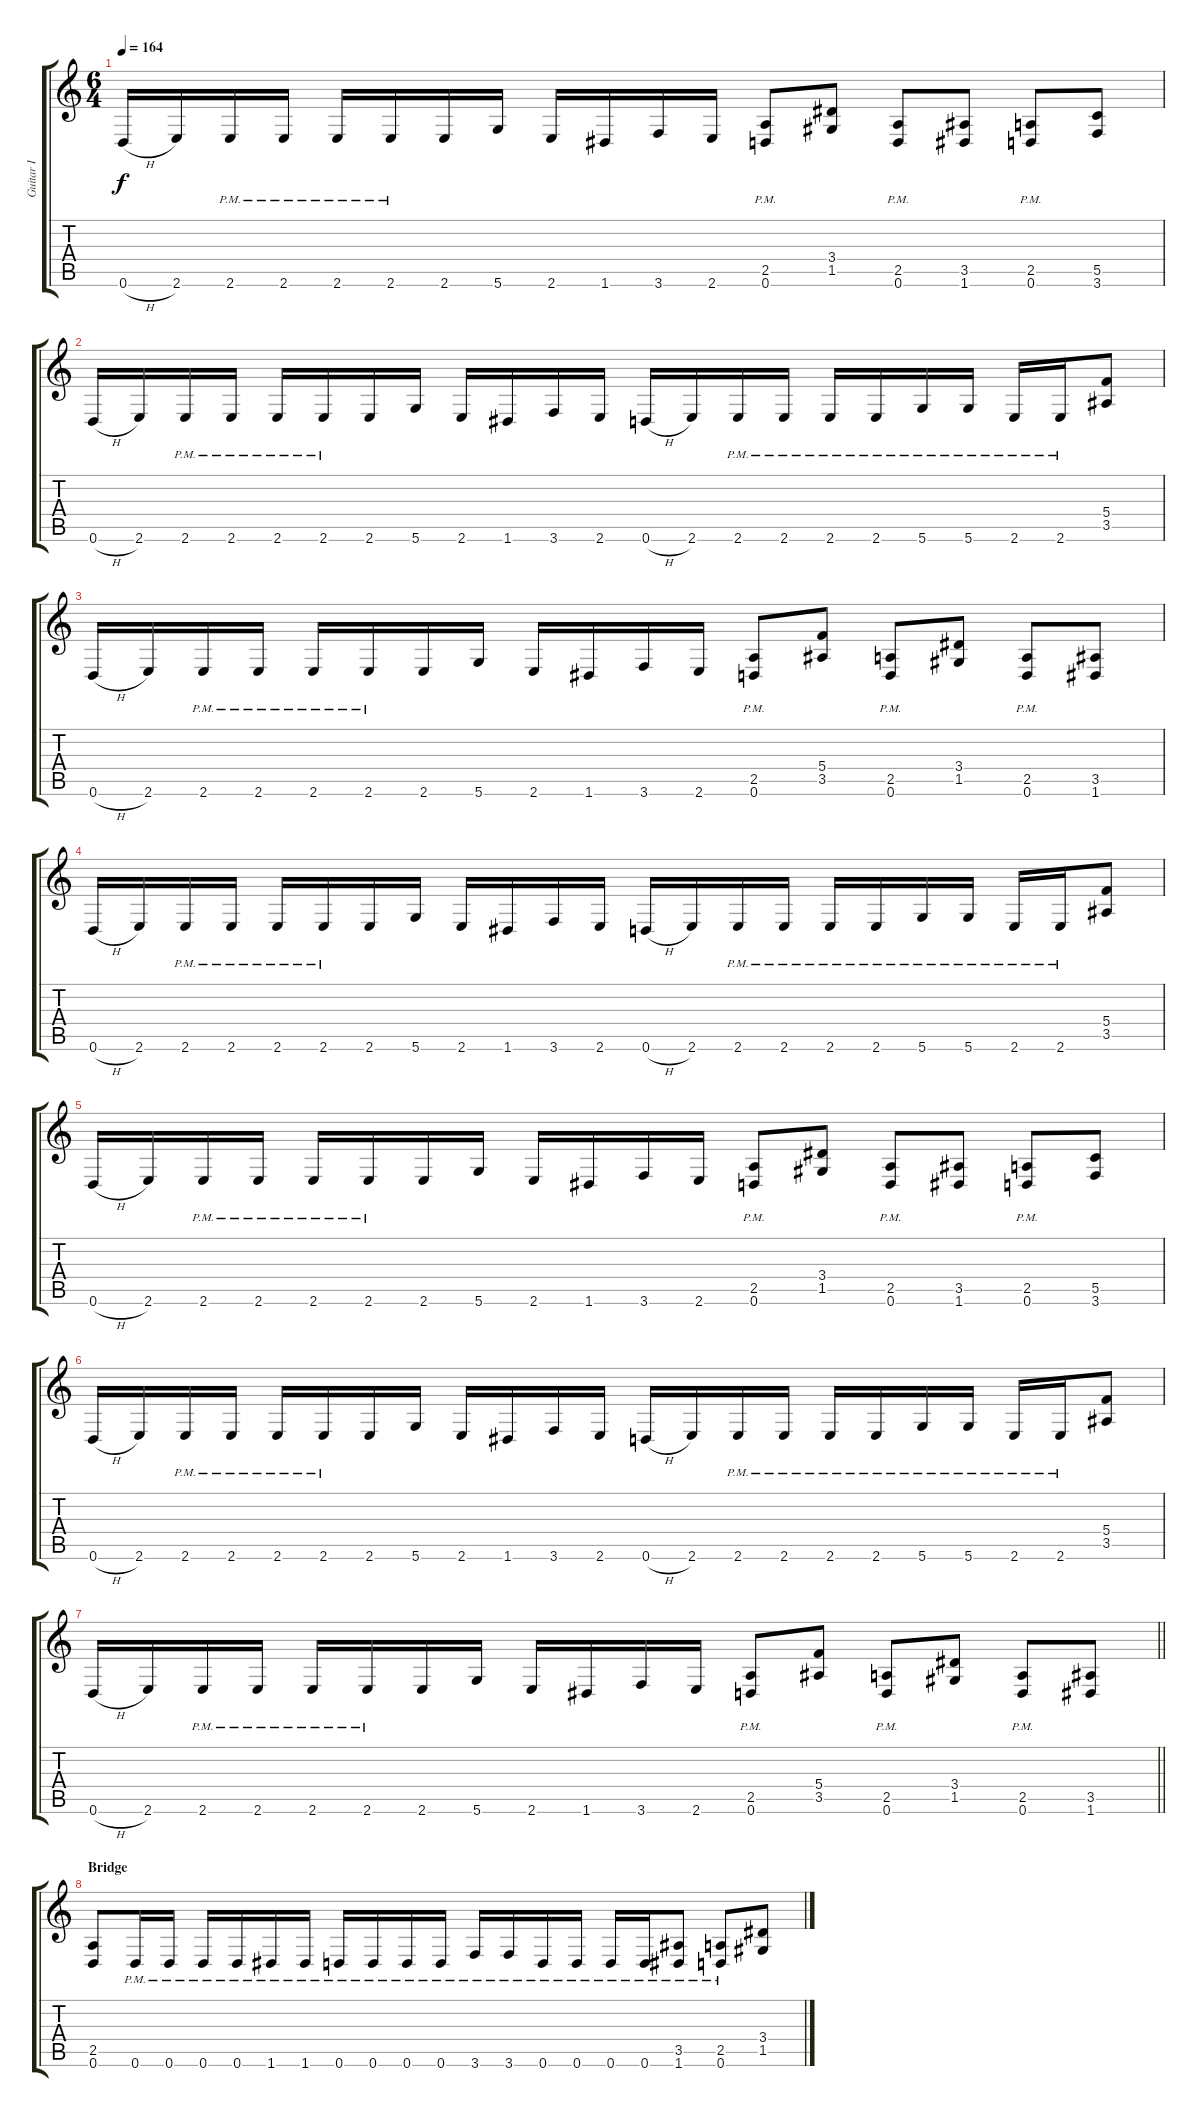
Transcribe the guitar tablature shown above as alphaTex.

\track ("Guitar I" "Guitar I") {instrument distortionguitar}
\staff {score tabs}
\tuning (D4 A3 F3 C3 G2 D2) {hide}
\ts (6 4)
\tempo 164
\clef g2
\ks c
0.6{h}.16{dy f} 2.6.16 2.6{pm}.16 2.6{pm}.16 2.6{pm}.16 2.6{pm}.16 2.6.16 5.6.16 2.6.16 1.6.16 3.6.16 2.6.16 (2.5{pm} 0.6{pm}).8 (3.4 1.5).8 (2.5{pm} 0.6{pm}).8 (3.5 1.6).8 (2.5{pm} 0.6{pm}).8 (5.5 3.6).8 |
0.6{h}.16 2.6.16 2.6{pm}.16 2.6{pm}.16 2.6{pm}.16 2.6{pm}.16 2.6.16 5.6.16 2.6.16 1.6.16 3.6.16 2.6.16 0.6{h}.16 2.6.16 2.6{pm}.16 2.6{pm}.16 2.6{pm}.16 2.6{pm}.16 5.6{pm}.16 5.6{pm}.16 2.6{pm}.16 2.6{pm}.16 (5.4 3.5).8 |
0.6{h}.16 2.6.16 2.6{pm}.16 2.6{pm}.16 2.6{pm}.16 2.6{pm}.16 2.6.16 5.6.16 2.6.16 1.6.16 3.6.16 2.6.16 (2.5{pm} 0.6{pm}).8 (5.4 3.5).8 (2.5{pm} 0.6{pm}).8 (3.4 1.5).8 (2.5{pm} 0.6{pm}).8 (3.5 1.6).8 |
0.6{h}.16 2.6.16 2.6{pm}.16 2.6{pm}.16 2.6{pm}.16 2.6{pm}.16 2.6.16 5.6.16 2.6.16 1.6.16 3.6.16 2.6.16 0.6{h}.16 2.6.16 2.6{pm}.16 2.6{pm}.16 2.6{pm}.16 2.6{pm}.16 5.6{pm}.16 5.6{pm}.16 2.6{pm}.16 2.6{pm}.16 (5.4 3.5).8 |
0.6{h}.16 2.6.16 2.6{pm}.16 2.6{pm}.16 2.6{pm}.16 2.6{pm}.16 2.6.16 5.6.16 2.6.16 1.6.16 3.6.16 2.6.16 (2.5{pm} 0.6{pm}).8 (3.4 1.5).8 (2.5{pm} 0.6{pm}).8 (3.5 1.6).8 (2.5{pm} 0.6{pm}).8 (5.5 3.6).8 |
0.6{h}.16 2.6.16 2.6{pm}.16 2.6{pm}.16 2.6{pm}.16 2.6{pm}.16 2.6.16 5.6.16 2.6.16 1.6.16 3.6.16 2.6.16 0.6{h}.16 2.6.16 2.6{pm}.16 2.6{pm}.16 2.6{pm}.16 2.6{pm}.16 5.6{pm}.16 5.6{pm}.16 2.6{pm}.16 2.6{pm}.16 (5.4 3.5).8 |
\barLineRight lightlight
0.6{h}.16 2.6.16 2.6{pm}.16 2.6{pm}.16 2.6{pm}.16 2.6{pm}.16 2.6.16 5.6.16 2.6.16 1.6.16 3.6.16 2.6.16 (2.5{pm} 0.6{pm}).8 (5.4 3.5).8 (2.5{pm} 0.6{pm}).8 (3.4 1.5).8 (2.5{pm} 0.6{pm}).8 (3.5 1.6).8 |
\section ("" "Bridge")
(2.5 0.6).8 0.6{pm}.16 0.6{pm}.16 0.6{pm}.16 0.6{pm}.16 1.6{pm}.16 1.6{pm}.16 0.6{pm}.16 0.6{pm}.16 0.6{pm}.16 0.6{pm}.16 3.6{pm}.16 3.6{pm}.16 0.6{pm}.16 0.6{pm}.16 0.6{pm}.16 0.6{pm}.16 (3.5{pm} 1.6{pm}).8 (2.5{pm} 0.6{pm}).8 (3.4 1.5).8
